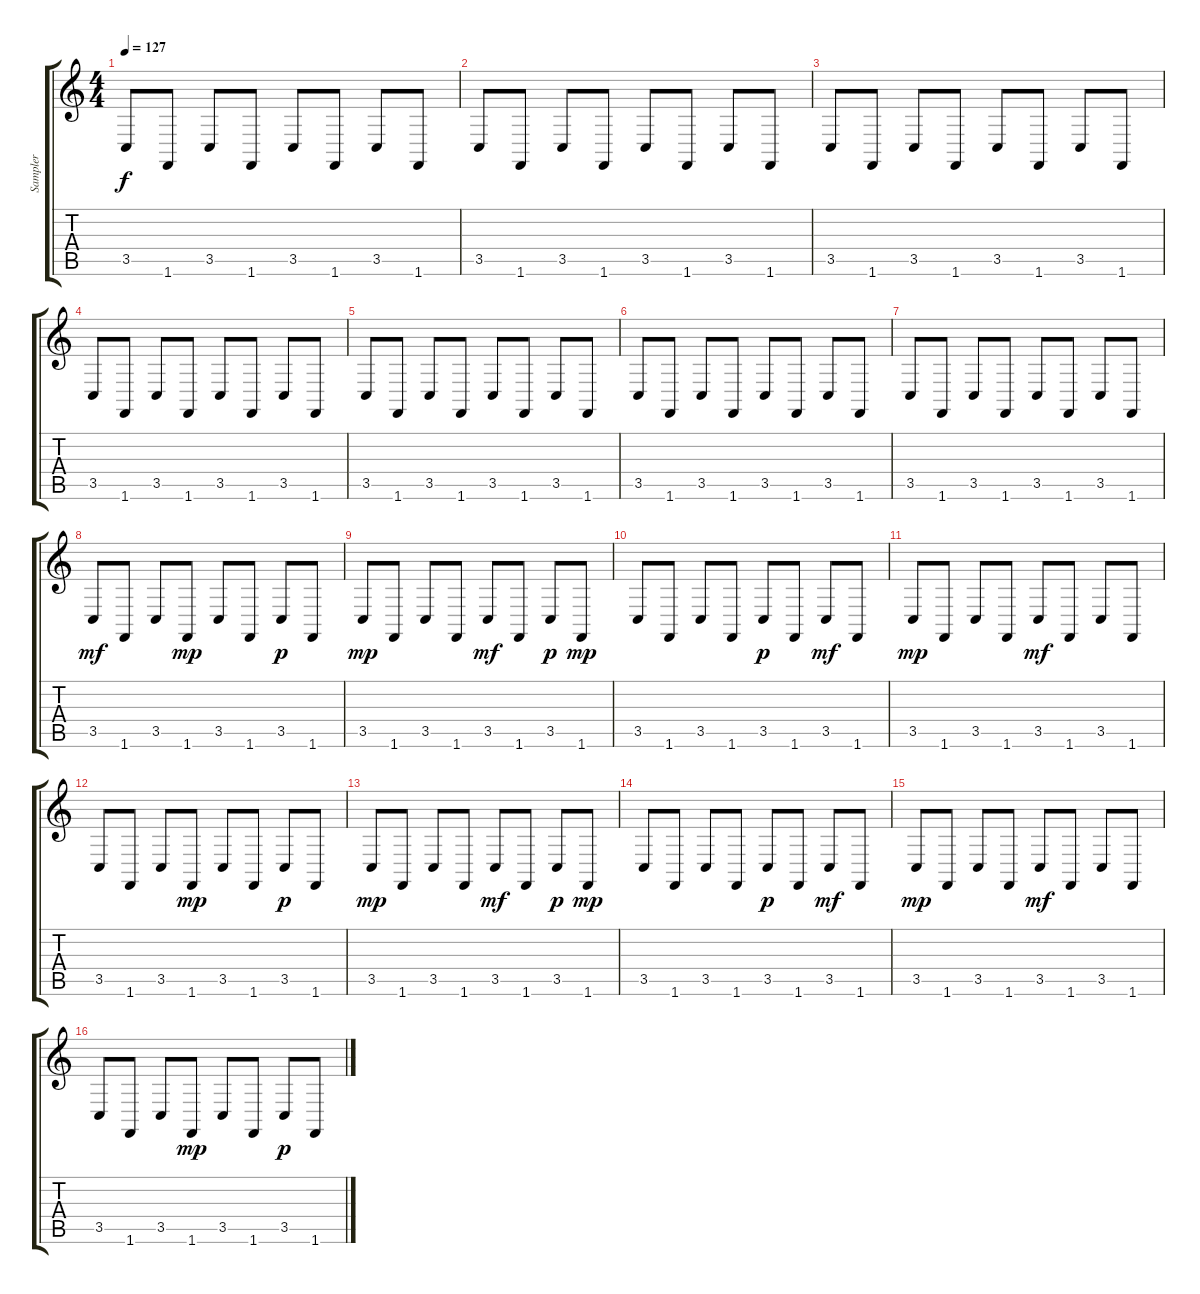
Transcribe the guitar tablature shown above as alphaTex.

\track ("Sampler" "Sampler") {instrument lead2sawtooth}
\staff {score tabs}
\tuning (E4 B3 G3 D3 A2 E2) {hide}
\ts (4 4)
\tempo 127
\clef g2
\ks c
3.5.8{dy f} 1.6.8 3.5.8 1.6.8 3.5.8 1.6.8 3.5.8 1.6.8 |
3.5.8 1.6.8 3.5.8 1.6.8 3.5.8 1.6.8 3.5.8 1.6.8 |
3.5.8 1.6.8 3.5.8 1.6.8 3.5.8 1.6.8 3.5.8 1.6.8 |
3.5.8 1.6.8 3.5.8 1.6.8 3.5.8 1.6.8 3.5.8 1.6.8 |
3.5.8 1.6.8 3.5.8 1.6.8 3.5.8 1.6.8 3.5.8 1.6.8 |
3.5.8 1.6.8 3.5.8 1.6.8 3.5.8 1.6.8 3.5.8 1.6.8 |
3.5.8 1.6.8 3.5.8 1.6.8 3.5.8 1.6.8 3.5.8 1.6.8 |
3.5.8{dy mf} 1.6.8 3.5.8 1.6.8{dy mp} 3.5.8 1.6.8 3.5.8{dy p} 1.6.8 |
3.5.8{dy mp} 1.6.8 3.5.8 1.6.8 3.5.8{dy mf} 1.6.8 3.5.8{dy p} 1.6.8{dy mp} |
3.5.8 1.6.8 3.5.8 1.6.8 3.5.8{dy p} 1.6.8 3.5.8{dy mf} 1.6.8 |
3.5.8{dy mp} 1.6.8 3.5.8 1.6.8 3.5.8{dy mf} 1.6.8 3.5.8 1.6.8 |
3.5.8 1.6.8 3.5.8 1.6.8{dy mp} 3.5.8 1.6.8 3.5.8{dy p} 1.6.8 |
3.5.8{dy mp} 1.6.8 3.5.8 1.6.8 3.5.8{dy mf} 1.6.8 3.5.8{dy p} 1.6.8{dy mp} |
3.5.8 1.6.8 3.5.8 1.6.8 3.5.8{dy p} 1.6.8 3.5.8{dy mf} 1.6.8 |
3.5.8{dy mp} 1.6.8 3.5.8 1.6.8 3.5.8{dy mf} 1.6.8 3.5.8 1.6.8 |
3.5.8 1.6.8 3.5.8 1.6.8{dy mp} 3.5.8 1.6.8 3.5.8{dy p} 1.6.8
